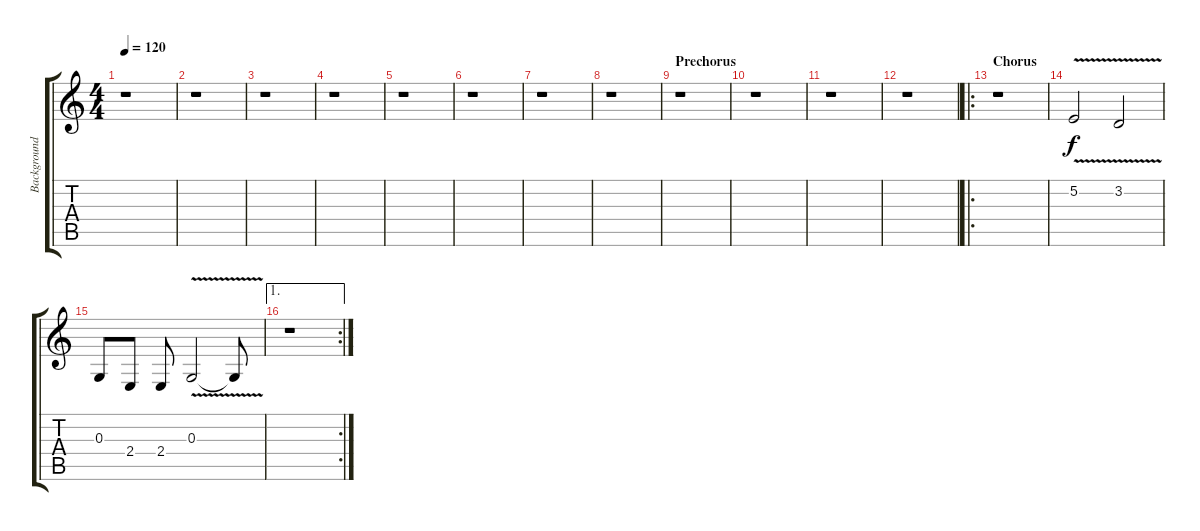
\track ("Background Voice" "Background") {instrument baritonesax}
\staff {score tabs}
\tuning (E4 B3 G3 D3 A2 E2) {hide}
\ts (4 4)
\tempo 120
\clef g2
\ks c
r.1{dy f} |
r.1 |
r.1 |
r.1 |
r.1 |
r.1 |
r.1 |
r.1 |
\section ("" "Prechorus")
r.1 |
r.1 |
r.1 |
r.1 |
\ro
\section ("" "Chorus")
r.1 |
5.2{v}.2 3.2{v}.2 |
0.3.8 2.4.8 2.4.8 0.3{v}.2 0.3{t}.8 |
\ae 1
\rc 2
r.1
